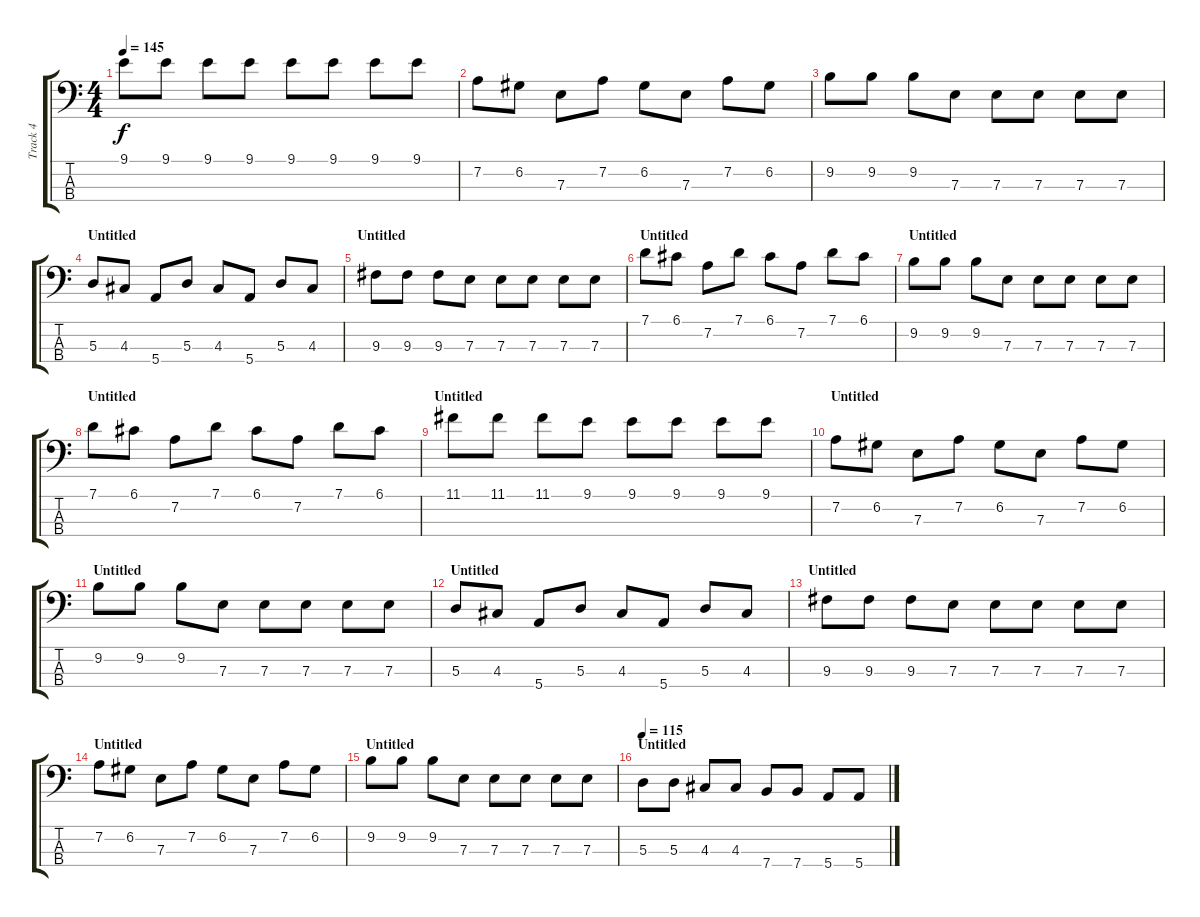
\track ("Track 4" "Track 4") {instrument electricbassfinger}
\staff {score tabs}
\tuning (G2 D2 A1 E1) {hide}
\ts (4 4)
\tempo 145
\clef f4
\ks c
9.1.8{dy f} 9.1.8 9.1.8 9.1.8 9.1.8 9.1.8 9.1.8 9.1.8 |
7.2.8 6.2.8 7.3.8 7.2.8 6.2.8 7.3.8 7.2.8 6.2.8 |
9.2.8 9.2.8 9.2.8 7.3.8 7.3.8 7.3.8 7.3.8 7.3.8 |
\section ("" "Untitled")
5.3.8 4.3.8 5.4.8 5.3.8 4.3.8 5.4.8 5.3.8 4.3.8 |
\section ("" "Untitled")
9.3.8 9.3.8 9.3.8 7.3.8 7.3.8 7.3.8 7.3.8 7.3.8 |
\section ("" "Untitled")
7.1.8 6.1.8 7.2.8 7.1.8 6.1.8 7.2.8 7.1.8 6.1.8 |
\section ("" "Untitled")
9.2.8 9.2.8 9.2.8 7.3.8 7.3.8 7.3.8 7.3.8 7.3.8 |
\section ("" "Untitled")
7.1.8 6.1.8 7.2.8 7.1.8 6.1.8 7.2.8 7.1.8 6.1.8 |
\section ("" "Untitled")
11.1.8 11.1.8 11.1.8 9.1.8 9.1.8 9.1.8 9.1.8 9.1.8 |
\section ("" "Untitled")
7.2.8 6.2.8 7.3.8 7.2.8 6.2.8 7.3.8 7.2.8 6.2.8 |
\section ("" "Untitled")
9.2.8 9.2.8 9.2.8 7.3.8 7.3.8 7.3.8 7.3.8 7.3.8 |
\section ("" "Untitled")
5.3.8 4.3.8 5.4.8 5.3.8 4.3.8 5.4.8 5.3.8 4.3.8 |
\section ("" "Untitled")
9.3.8 9.3.8 9.3.8 7.3.8 7.3.8 7.3.8 7.3.8 7.3.8 |
\section ("" "Untitled")
7.2.8 6.2.8 7.3.8 7.2.8 6.2.8 7.3.8 7.2.8 6.2.8 |
\section ("" "Untitled")
9.2.8 9.2.8 9.2.8 7.3.8 7.3.8 7.3.8 7.3.8 7.3.8 |
\section ("" "Untitled")
\tempo 115
5.3.8 5.3.8 4.3.8 4.3.8 7.4.8 7.4.8 5.4.8 5.4.8
